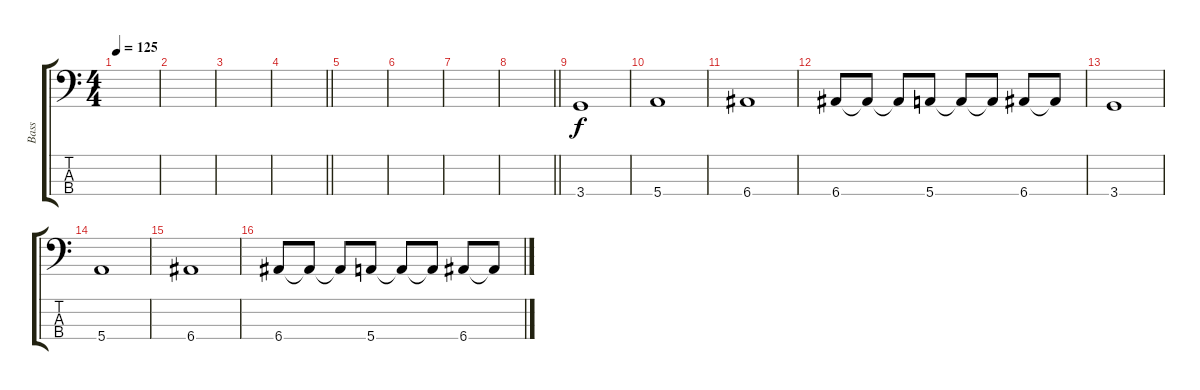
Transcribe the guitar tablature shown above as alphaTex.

\track ("Bass" "Bass") {instrument electricbassfinger}
\staff {score tabs}
\tuning (G2 D2 A1 E1) {hide}
\ts (4 4)
\tempo 125
\clef f4
\ks c
|
|
|
\barLineRight lightlight
|
|
|
|
\barLineRight lightlight
|
3.4.1 |
5.4.1 |
6.4.1 |
6.4.8 6.4{t}.8 6.4{t}.8 5.4.8 5.4{t}.8 5.4{t}.8 6.4.8 6.4{t}.8 |
3.4.1 |
5.4.1 |
6.4.1 |
6.4.8 6.4{t}.8 6.4{t}.8 5.4.8 5.4{t}.8 5.4{t}.8 6.4.8 6.4{t}.8
